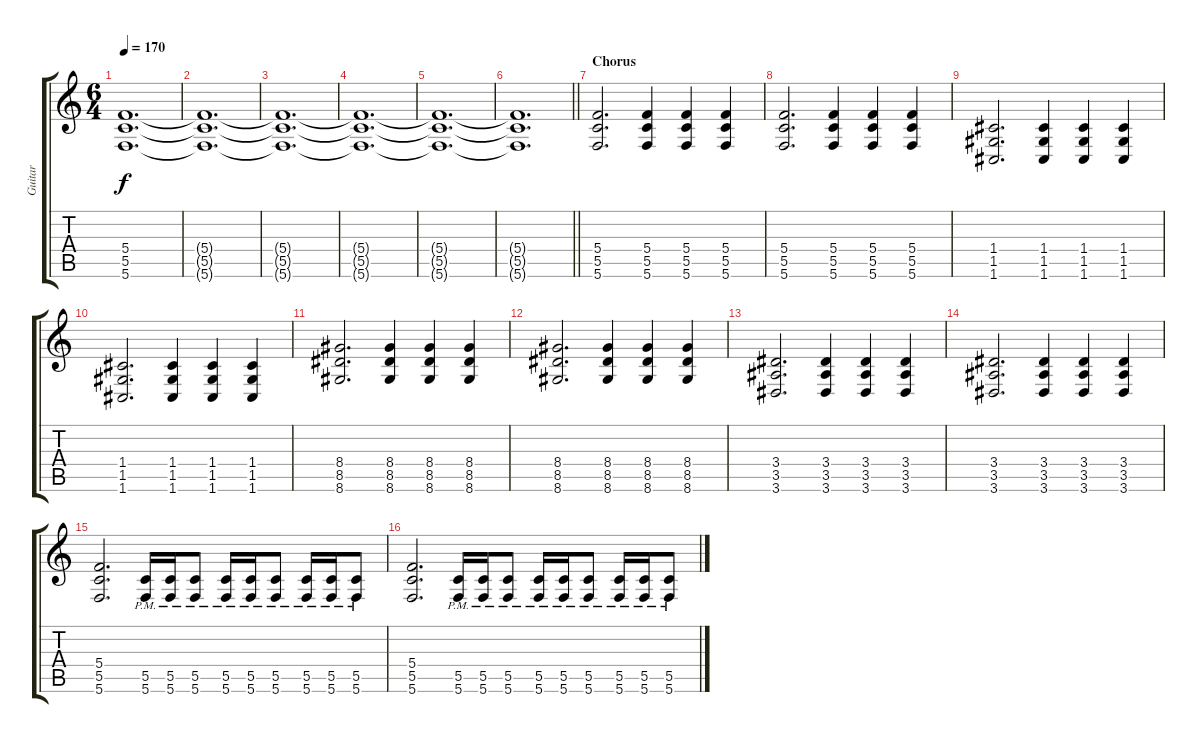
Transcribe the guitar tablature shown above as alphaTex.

\track ("Guitar" "Guitar") {instrument distortionguitar}
\staff {score tabs}
\tuning (D4 A3 F3 C3 G2 C2) {hide}
\ts (6 4)
\tempo 170
\clef g2
\ks c
(5.4{t} 5.5{t} 5.6{t}).1{d dy f} |
(5.4{t} 5.5{t} 5.6{t}).1{d} |
(5.4{t} 5.5{t} 5.6{t}).1{d} |
(5.4{t} 5.5{t} 5.6{t}).1{d} |
(5.4{t} 5.5{t} 5.6{t}).1{d} |
\barLineRight lightlight
(5.4{t} 5.5{t} 5.6{t}).1{d} |
\section ("" "Chorus")
(5.4 5.5 5.6).2{d volume 13} (5.4 5.5 5.6).4 (5.4 5.5 5.6).4 (5.4 5.5 5.6).4 |
(5.4 5.5 5.6).2{d} (5.4 5.5 5.6).4 (5.4 5.5 5.6).4 (5.4 5.5 5.6).4 |
(1.4 1.5 1.6).2{d} (1.4 1.5 1.6).4 (1.4 1.5 1.6).4 (1.4 1.5 1.6).4 |
(1.4 1.5 1.6).2{d} (1.4 1.5 1.6).4 (1.4 1.5 1.6).4 (1.4 1.5 1.6).4 |
(8.4 8.5 8.6).2{d} (8.4 8.5 8.6).4 (8.4 8.5 8.6).4 (8.4 8.5 8.6).4 |
(8.4 8.5 8.6).2{d} (8.4 8.5 8.6).4 (8.4 8.5 8.6).4 (8.4 8.5 8.6).4 |
(3.4 3.5 3.6).2{d} (3.4 3.5 3.6).4 (3.4 3.5 3.6).4 (3.4 3.5 3.6).4 |
(3.4 3.5 3.6).2{d} (3.4 3.5 3.6).4 (3.4 3.5 3.6).4 (3.4 3.5 3.6).4 |
(5.4 5.5 5.6).2{d} (5.5{pm} 5.6{pm}).16 (5.5{pm} 5.6{pm}).16 (5.5{pm} 5.6{pm}).8 (5.5{pm} 5.6{pm}).16 (5.5{pm} 5.6{pm}).16 (5.5{pm} 5.6{pm}).8 (5.5{pm} 5.6{pm}).16 (5.5{pm} 5.6{pm}).16 (5.5{pm} 5.6{pm}).8 |
(5.4 5.5 5.6).2{d} (5.5{pm} 5.6{pm}).16 (5.5{pm} 5.6{pm}).16 (5.5{pm} 5.6{pm}).8 (5.5{pm} 5.6{pm}).16 (5.5{pm} 5.6{pm}).16 (5.5{pm} 5.6{pm}).8 (5.5{pm} 5.6{pm}).16 (5.5{pm} 5.6{pm}).16 (5.5{pm} 5.6{pm}).8
